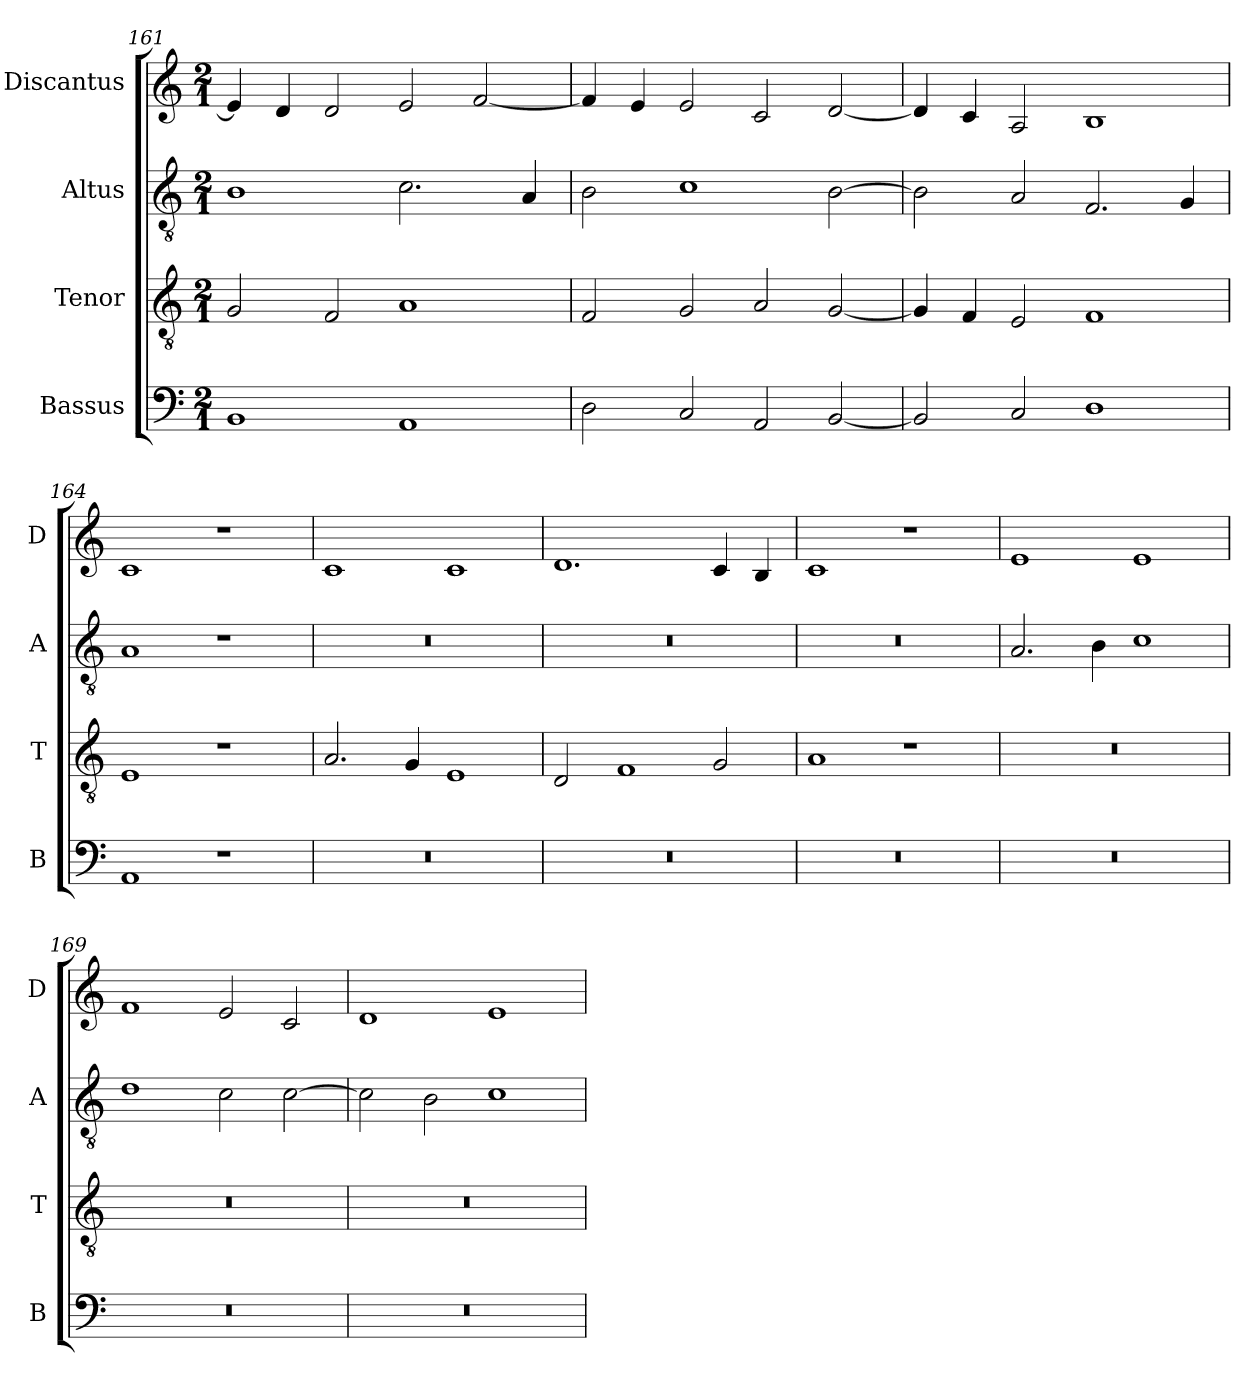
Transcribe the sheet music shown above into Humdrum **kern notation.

**kern	**kern	**kern	**kern
*part4	*part3	*part2	*part1
*staff4	*staff3	*staff2	*staff1
*I"Bassus	*I"Tenor	*I"Altus	*I"Discantus
*I'B	*I'T	*I'A	*I'D
*clefF4	*clefGv2	*clefGv2	*clefG2
*k[]	*k[]	*k[]	*k[]
*M2/1	*M2/1	*M2/1	*M2/1
=161	=161	=161	=161
1BB	2G/	1B	4e/]
.	.	.	4d/
.	2F/	.	2d/
1AA	1A	2.c\	2e/
.	.	.	[2f/
.	.	4A/	.
=162	=162	=162	=162
2D\	2F/	2B\	4f/]
.	.	.	4e/
2C/	2G/	1c	2e/
2AA/	2A/	.	2c/
[2BB/	[2G/	[2B\	[2d/
=163	=163	=163	=163
2BB/]	4G/]	2B\]	4d/]
.	4F/	.	4c/
2C/	2E/	2A/	2A/
1D	1F	2.F/	1B
.	.	4G/	.
=164	=164	=164	=164
1AA	1E	1A	1c
1r	1r	1r	1r
=165	=165	=165	=165
0r	2.A/	0r	1c
.	4G/	.	.
.	1E	.	1c
=166	=166	=166	=166
0r	2D/	0r	1.d
.	1F	.	.
.	2G/	.	4c/
.	.	.	4B/
=167	=167	=167	=167
0r	1A	0r	1c
.	1r	.	1r
=168	=168	=168	=168
0r	0r	2.A/	1e
.	.	4B\	.
.	.	1c	1e
=169	=169	=169	=169
0r	0r	1d	1f
.	.	2c\	2e/
.	.	[2c\	2c/
=170	=170	=170	=170
0r	0r	2c\]	1d
.	.	2B\	.
.	.	1c	1e
=	=	=	=
*-	*-	*-	*-
